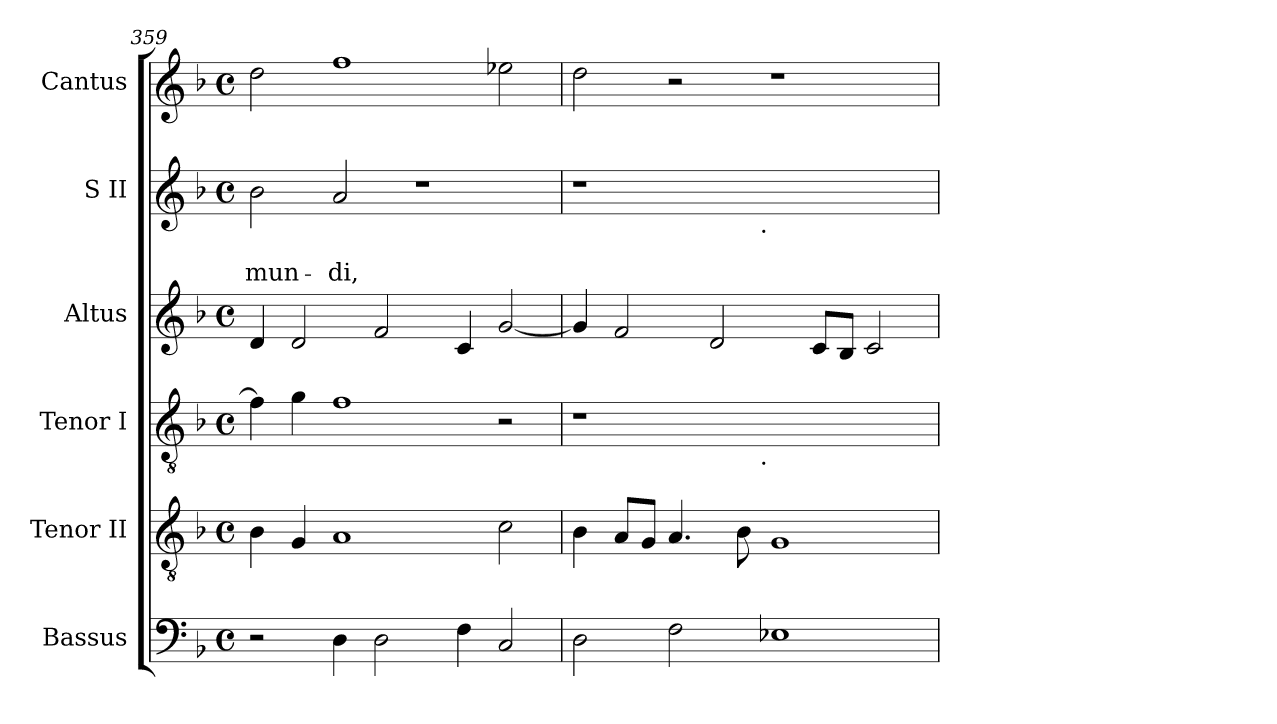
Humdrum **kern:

**kern	**kern	**kern	**kern	**kern	**text	**text	**kern
*part6	*part5	*part4	*part3	*part2	*part2	*part2	*part1
*staff6	*staff5	*staff4	*staff3	*staff2	*staff2	*staff2	*staff1
*I"Bassus	*I"Tenor II	*I"Tenor I	*I"Altus	*I"S II	*	*	*I"Cantus
*I'B	*I'T II	*I'T I	*I'A	*	*	*	*
*clefF4	*clefGv2	*clefGv2	*clefG2	*clefG2	*	*	*clefG2
*k[b-]	*k[b-]	*k[b-]	*k[b-]	*k[b-]	*	*	*k[b-]
*F:	*F:	*F:	*F:	*F:	*	*	*F:
*M4/4	*M4/4	*M4/4	*M4/4	*M4/4	*	*	*M4/4
*met(c)	*met(c)	*met(c)	*met(c)	*met(c)	*	*	*met(c)
=359	=359	=359	=359	=359	=359	=359	=359
!	!	!	!	!	!	!LO:LY:b	!
2r	4B-\	4f\]	4d/	2b-\	.	mun-	2dd\
.	4G/	4g\	2d/	.	.	.	.
!	!	!	!	!	!	!LO:LY:b	!
4D\	1A	1f	.	2a/	.	-di,	1ff
2D\	.	.	2f/	.	.	.	.
.	.	.	.	1r	.	.	.
4F\	.	.	4c/	.	.	.	.
2C/	2c\	2r	[<2g/	.	.	.	2ee-X\
=360	=360	=360	=360	=360	=360	=360	=360
*	*	*^	*	*^	*	*	*
2D\	4B-\	1r	2ryy	4g/]	1r	2ryy	.	.	2dd\
.	8A/L	.	.	2f/	.	.	.	.	.
.	8G/J	.	.	.	.	.	.	.	.
2F\	4.A/	.	4...ryy	.	.	4...ryy	.	.	2r
.	.	.	.	2d/	.	.	.	.	.
.	8B-\	.	.	.	.	.	.	.	.
!	!	!	!	!	!	!LO:TX:b:t=.	!	!	!
!	!	!	!LO:TX:b:t=.	!	!	!	!	!	!
.	.	.	1ryy	.	.	1ryy	.	.	.
1E-X	1G	1ryy	.	.	1ryy	.	.	.	1r
.	.	.	.	8c/L	.	.	.	.	.
.	.	.	.	8B-/J	.	.	.	.	.
.	.	.	.	2c/	.	.	.	.	.
.	.	.	32ryy	.	.	32ryy	.	.	.
*	*	*v	*v	*	*v	*v	*	*	*
=	=	=	=	=	=	=	=
*-	*-	*-	*-	*-	*-	*-	*-
